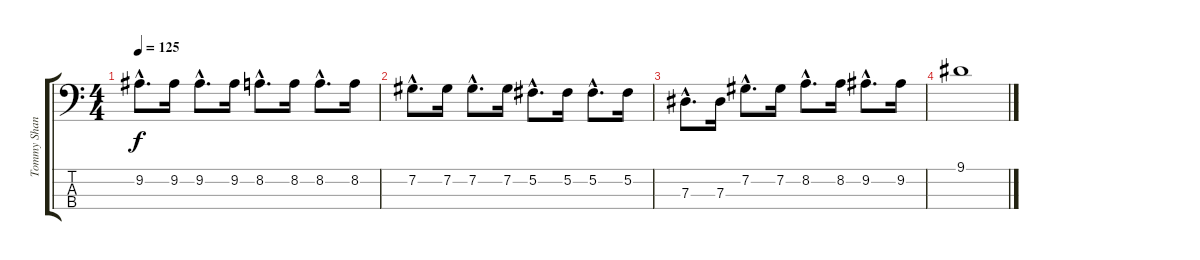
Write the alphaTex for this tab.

\track ("Tommy Shannon" "Tommy Shan") {instrument fretlessbass}
\staff {score tabs}
\tuning (Gb2 Db2 Ab1 Eb1) {hide}
\ts (4 4)
\tempo 125
\clef f4
\ks c
9.2{hac}.8{d dy f} 9.2.16 9.2{hac}.8{d} 9.2.16 8.2{hac}.8{d} 8.2.16 8.2{hac}.8{d} 8.2.16 |
7.2{hac}.8{d} 7.2.16 7.2{hac}.8{d} 7.2.16 5.2{hac}.8{d} 5.2.16 5.2{hac}.8{d} 5.2.16 |
7.3{hac}.8{d} 7.3.16 7.2{hac}.8{d} 7.2.16 8.2{hac}.8{d} 8.2.16 9.2{hac}.8{d} 9.2.16 |
9.1.1
